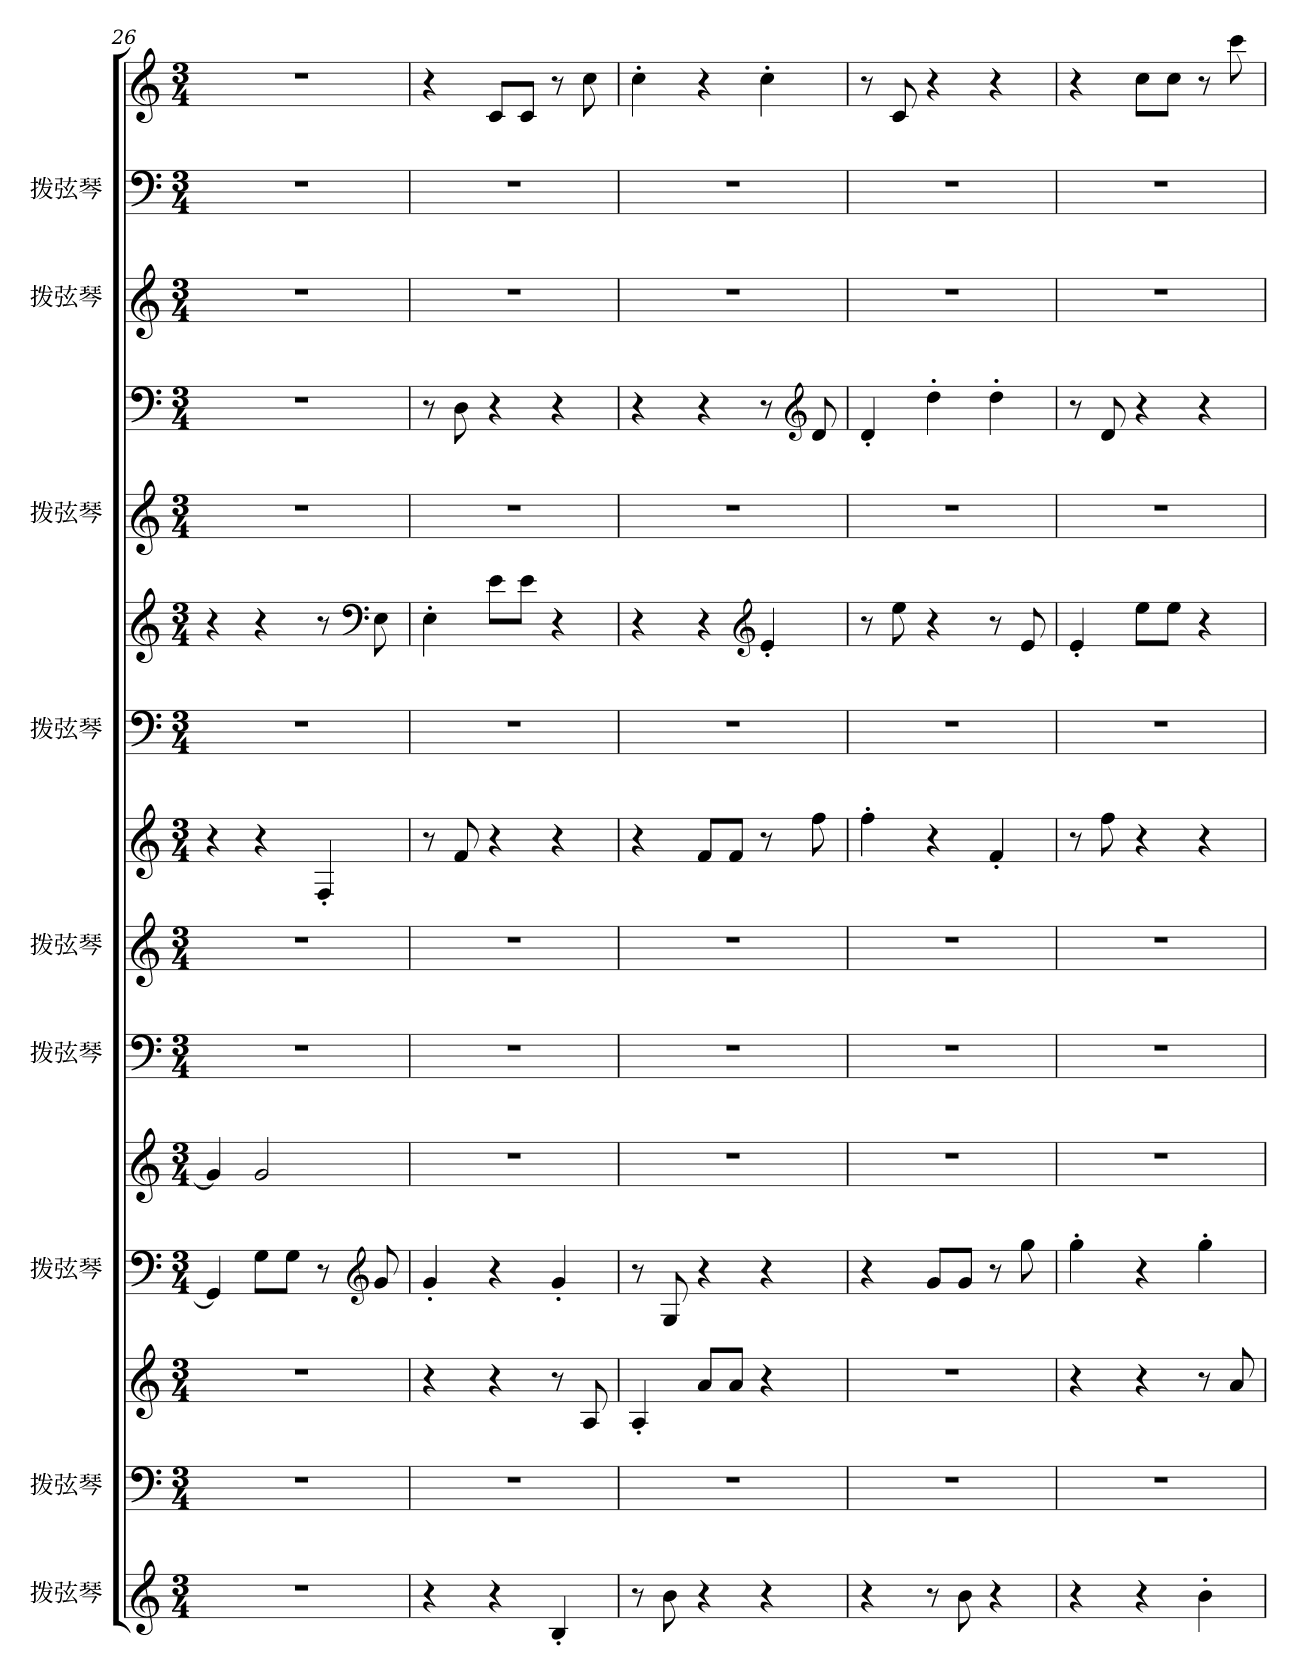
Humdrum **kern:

**kern	**kern	**kern	**kern	**kern	**kern	**kern	**kern	**kern	**kern	**kern	**kern	**kern	**kern	**kern
*part9	*part8	*part8	*part7	*part7	*part6	*part5	*part5	*part4	*part4	*part3	*part3	*part2	*part1	*part1
*staff15	*staff14	*staff13	*staff12	*staff11	*staff10	*staff9	*staff8	*staff7	*staff6	*staff5	*staff4	*staff3	*staff2	*staff1
*I"拨弦琴	*I"拨弦琴	*	*I"拨弦琴	*	*I"拨弦琴	*I"拨弦琴	*	*I"拨弦琴	*	*I"拨弦琴	*	*I"拨弦琴	*I"拨弦琴	*
*clefG2	*clefF4	*clefG2	*clefF4	*clefG2	*clefF4	*clefG2	*clefG2	*clefF4	*clefG2	*clefG2	*clefF4	*clefG2	*clefF4	*clefG2
*k[]	*k[]	*k[]	*k[]	*k[]	*k[]	*k[]	*k[]	*k[]	*k[]	*k[]	*k[]	*k[]	*k[]	*k[]
*M3/4	*M3/4	*M3/4	*M3/4	*M3/4	*M3/4	*M3/4	*M3/4	*M3/4	*M3/4	*M3/4	*M3/4	*M3/4	*M3/4	*M3/4
=26	=26	=26	=26	=26	=26	=26	=26	=26	=26	=26	=26	=26	=26	=26
2.r	2.r	2.r	4GG/]	4g/]	2.r	2.r	4r	2.r	4r	2.r	2.r	2.r	2.r	2.r
.	.	.	8G\L	2g/	.	.	4r	.	4r	.	.	.	.	.
.	.	.	8G\J	.	.	.	.	.	.	.	.	.	.	.
.	.	.	8r	.	.	.	4F'/	.	8r	.	.	.	.	.
*	*	*	*clefG2	*	*	*	*	*	*clefF4	*	*	*	*	*
.	.	.	8g/	.	.	.	.	.	8E\	.	.	.	.	.
=27	=27	=27	=27	=27	=27	=27	=27	=27	=27	=27	=27	=27	=27	=27
4r	2.r	4r	4g'/	2.r	2.r	2.r	8r	2.r	4E'\	2.r	8r	2.r	2.r	4r
.	.	.	.	.	.	.	8f/	.	.	.	8D\	.	.	.
4r	.	4r	4r	.	.	.	4r	.	8e\L	.	4r	.	.	8c/L
.	.	.	.	.	.	.	.	.	8e\J	.	.	.	.	8c/J
4B'/	.	8r	4g'/	.	.	.	4r	.	4r	.	4r	.	.	8r
.	.	8A/	.	.	.	.	.	.	.	.	.	.	.	8cc\
!!LO:PB:g=z
=28	=28	=28	=28	=28	=28	=28	=28	=28	=28	=28	=28	=28	=28	=28
8r	2.r	4A'/	8r	2.r	2.r	2.r	4r	2.r	4r	2.r	4r	2.r	2.r	4cc'\
8b\	.	.	8G/	.	.	.	.	.	.	.	.	.	.	.
4r	.	8a/L	4r	.	.	.	8f/L	.	4r	.	4r	.	.	4r
.	.	8a/J	.	.	.	.	8f/J	.	.	.	.	.	.	.
*	*	*	*	*	*	*	*	*	*clefG2	*	*	*	*	*
4r	.	4r	4r	.	.	.	8r	.	4e'/	.	8r	.	.	4cc'\
*	*	*	*	*	*	*	*	*	*	*	*clefG2	*	*	*
.	.	.	.	.	.	.	8ff\	.	.	.	8d/	.	.	.
=29	=29	=29	=29	=29	=29	=29	=29	=29	=29	=29	=29	=29	=29	=29
4r	2.r	2.r	4r	2.r	2.r	2.r	4ff'\	2.r	8r	2.r	4d'/	2.r	2.r	8r
.	.	.	.	.	.	.	.	.	8ee\	.	.	.	.	8c/
8r	.	.	8g/L	.	.	.	4r	.	4r	.	4dd'\	.	.	4r
8b\	.	.	8g/J	.	.	.	.	.	.	.	.	.	.	.
4r	.	.	8r	.	.	.	4f'/	.	8r	.	4dd'\	.	.	4r
.	.	.	8gg\	.	.	.	.	.	8e/	.	.	.	.	.
=30	=30	=30	=30	=30	=30	=30	=30	=30	=30	=30	=30	=30	=30	=30
4r	2.r	4r	4gg'\	2.r	2.r	2.r	8r	2.r	4e'/	2.r	8r	2.r	2.r	4r
.	.	.	.	.	.	.	8ff\	.	.	.	8d/	.	.	.
4r	.	4r	4r	.	.	.	4r	.	8ee\L	.	4r	.	.	8cc\L
.	.	.	.	.	.	.	.	.	8ee\J	.	.	.	.	8cc\J
4b'\	.	8r	4gg'\	.	.	.	4r	.	4r	.	4r	.	.	8r
.	.	8a/	.	.	.	.	.	.	.	.	.	.	.	8ccc\
=	=	=	=	=	=	=	=	=	=	=	=	=	=	=
*-	*-	*-	*-	*-	*-	*-	*-	*-	*-	*-	*-	*-	*-	*-
